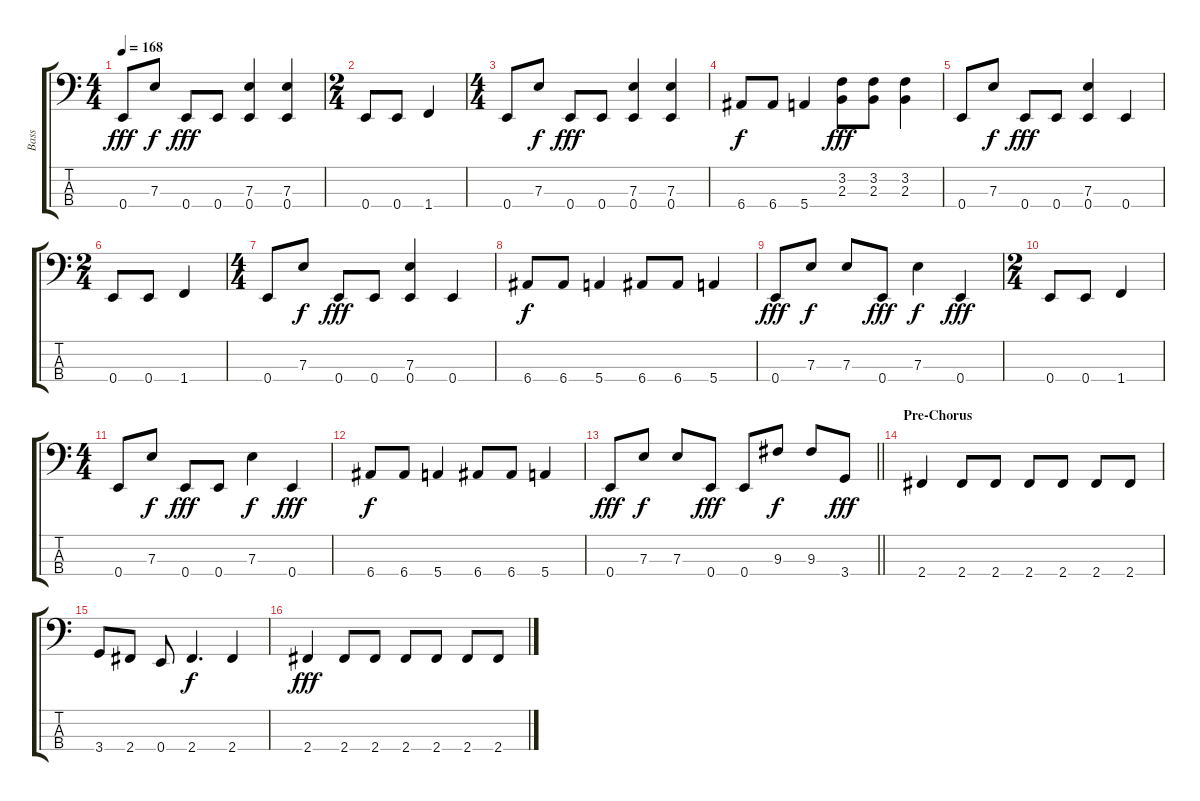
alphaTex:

\track ("Bass" "Bass") {instrument electricbasspick}
\staff {score tabs}
\tuning (G2 D2 A1 E1) {hide}
\ts (4 4)
\tempo 168
\clef f4
\ks c
0.4.8{dy fff} 7.3.8{dy f} 0.4.8{dy fff} 0.4.8 (7.3 0.4).4 (7.3 0.4).4 |
\ts (2 4)
0.4.8 0.4.8 1.4.4 |
\ts (4 4)
0.4.8 7.3.8{dy f} 0.4.8{dy fff} 0.4.8 (7.3 0.4).4 (7.3 0.4).4 |
6.4.8{dy f} 6.4.8 5.4.4 (3.2 2.3).8{dy fff} (3.2 2.3).8 (3.2 2.3).4 |
0.4.8 7.3.8{dy f} 0.4.8{dy fff} 0.4.8 (7.3 0.4).4 0.4.4 |
\ts (2 4)
0.4.8 0.4.8 1.4.4 |
\ts (4 4)
0.4.8 7.3.8{dy f} 0.4.8{dy fff} 0.4.8 (7.3 0.4).4 0.4.4 |
6.4.8{dy f} 6.4.8 5.4.4 6.4.8 6.4.8 5.4.4 |
0.4.8{dy fff} 7.3.8{dy f} 7.3.8 0.4.8{dy fff} 7.3.4{dy f} 0.4.4{dy fff} |
\ts (2 4)
0.4.8 0.4.8 1.4.4 |
\ts (4 4)
0.4.8 7.3.8{dy f} 0.4.8{dy fff} 0.4.8 7.3.4{dy f} 0.4.4{dy fff} |
6.4.8{dy f} 6.4.8 5.4.4 6.4.8 6.4.8 5.4.4 |
\barLineRight lightlight
0.4.8{dy fff} 7.3.8{dy f} 7.3.8 0.4.8{dy fff} 0.4.8 9.3.8{dy f} 9.3.8 3.4.8{dy fff} |
\section ("" "Pre-Chorus")
2.4.4 2.4.8 2.4.8 2.4.8 2.4.8 2.4.8 2.4.8 |
3.4.8 2.4.8 0.4.8 2.4.4{d dy f} 2.4.4 |
2.4.4{dy fff} 2.4.8 2.4.8 2.4.8 2.4.8 2.4.8 2.4.8
